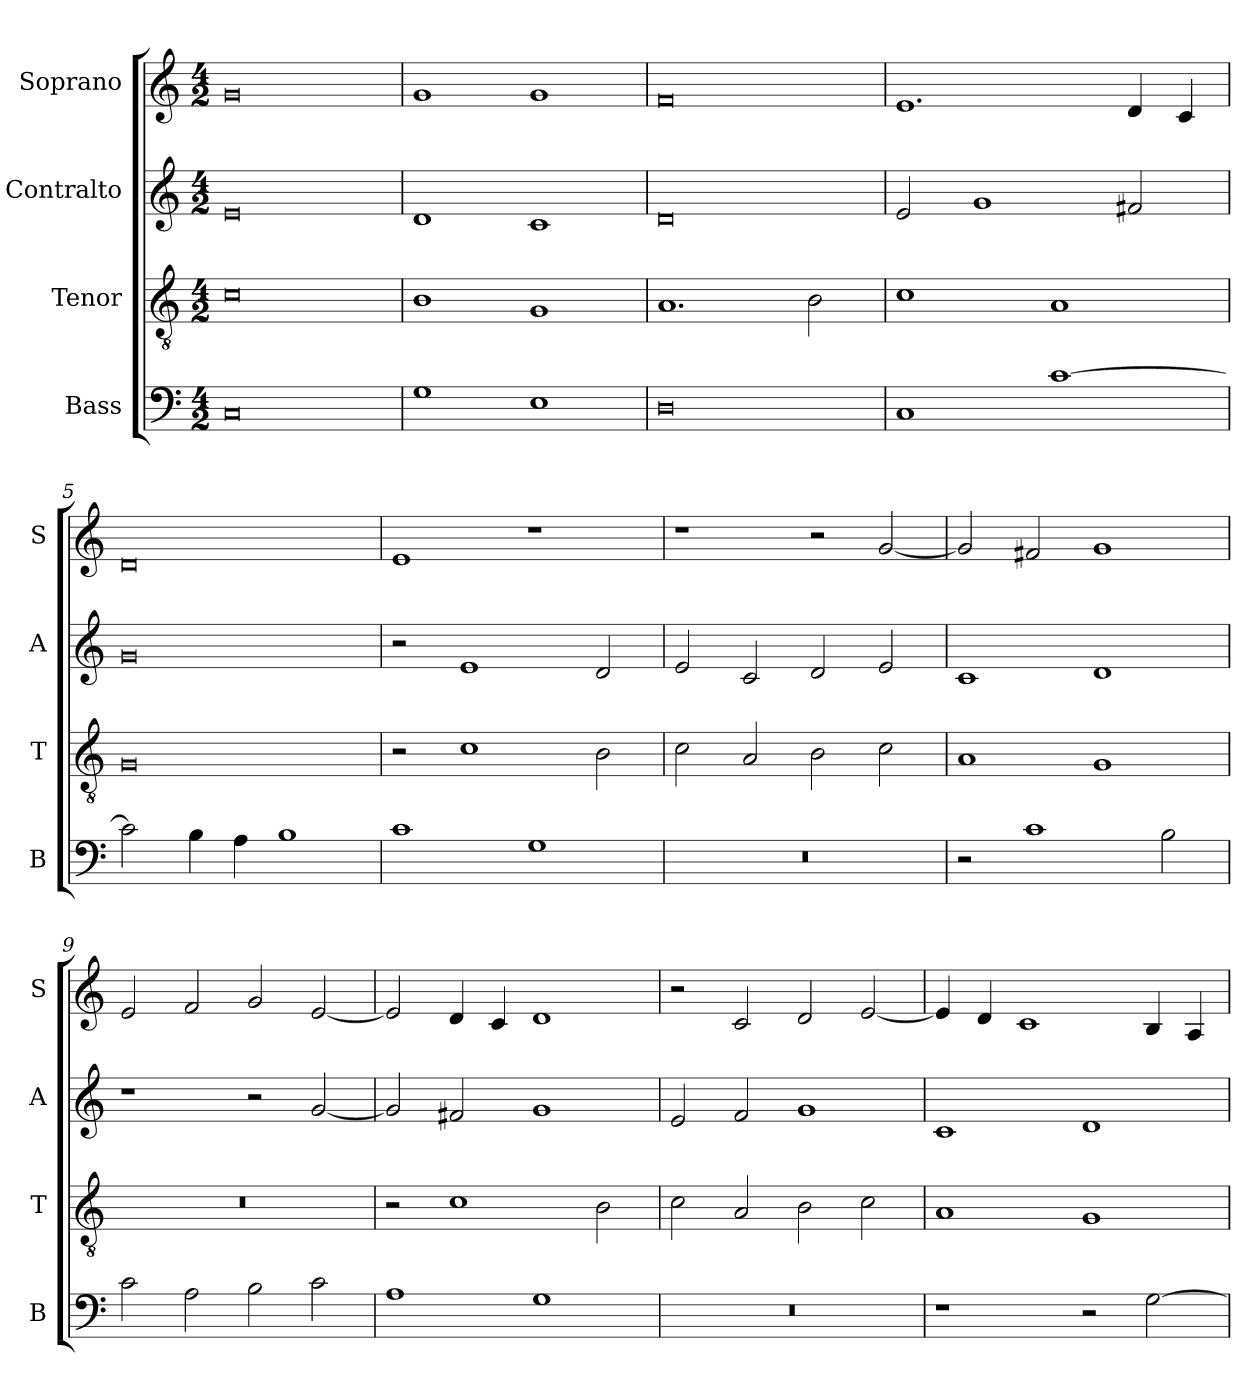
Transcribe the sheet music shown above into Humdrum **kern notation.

**kern	**kern	**kern	**kern
*part4	*part3	*part2	*part1
*staff4	*staff3	*staff2	*staff1
*I"Bass	*I"Tenor	*I"Contralto	*I"Soprano
*I'B	*I'T	*I'A	*I'S
*clefF4	*clefGv2	*clefG2	*clefG2
*k[]	*k[]	*k[]	*k[]
*G:mix	*G:mix	*G:mix	*G:mix
*M4/2	*M4/2	*M4/2	*M4/2
=1	=1	=1	=1
0C	0c	0e	0g
=2	=2	=2	=2
1G	1B	1d	1g
1E	1G	1c	1g
=3	=3	=3	=3
0D	1.A	0d	0f
.	2B	.	.
=4	=4	=4	=4
1C	1c	2e	1.e
.	.	1g	.
[1c	1A	.	.
.	.	2f#X	4d
.	.	.	4c
=5	=5	=5	=5
2c]	0G	0g	0d
4B	.	.	.
4A	.	.	.
1B	.	.	.
=6	=6	=6	=6
1c	2r	2r	1e
.	1c	1e	.
1G	.	.	1r
.	2B	2d	.
=7	=7	=7	=7
0r	2c	2e	1r
.	2A	2c	.
.	2B	2d	2r
.	2c	2e	[2g
=8	=8	=8	=8
2r	1A	1c	2g]
1c	.	.	2f#X
.	1G	1d	1g
2B	.	.	.
=9	=9	=9	=9
2c	0r	1r	2e
2A	.	.	2f
2B	.	2r	2g
2c	.	[2g	[2e
=10	=10	=10	=10
1A	2r	2g]	2e]
.	1c	2f#X	4d
.	.	.	4c
1G	.	1g	1d
.	2B	.	.
=11	=11	=11	=11
0r	2c	2e	2r
.	2A	2f	2c
.	2B	1g	2d
.	2c	.	[2e
=12	=12	=12	=12
1r	1A	1c	4e]
.	.	.	4d
.	.	.	1c
2r	1G	1d	.
[2G	.	.	4B
.	.	.	4A
=	=	=	=
*-	*-	*-	*-
